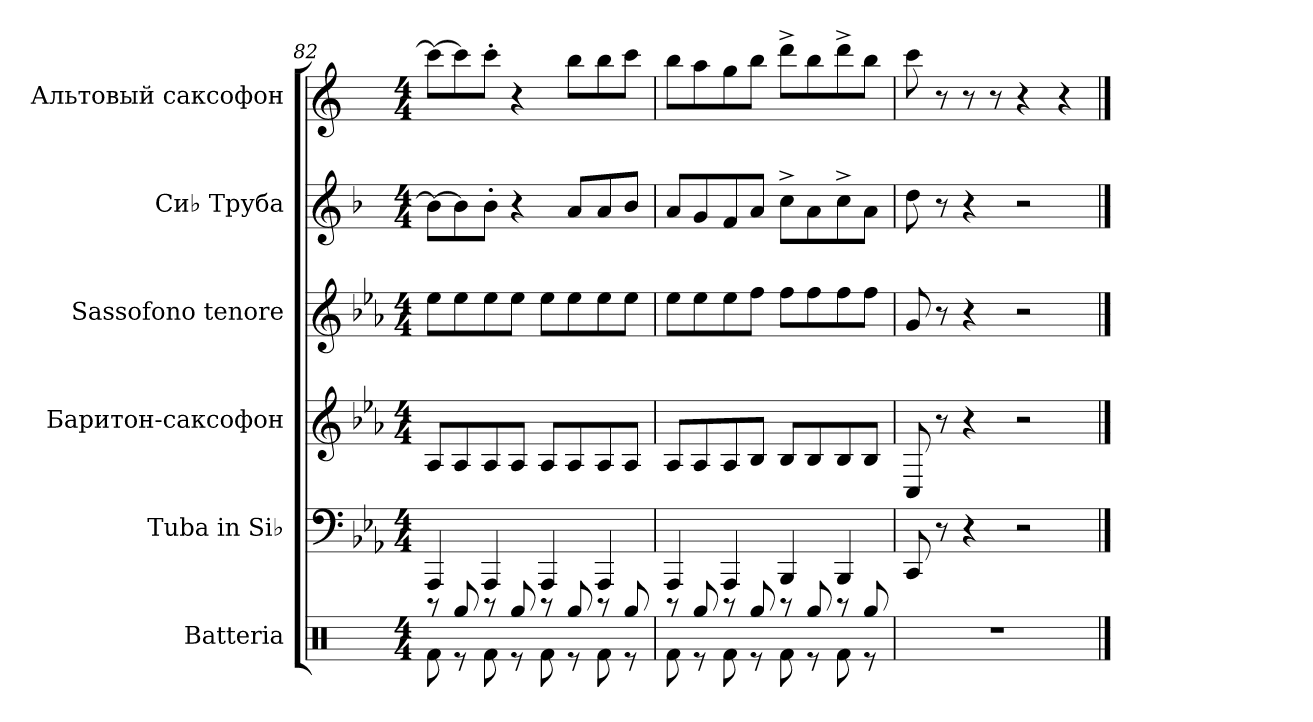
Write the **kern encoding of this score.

**kern	**kern	**kern	**kern	**kern	**kern
*part6	*part5	*part4	*part3	*part2	*part1
*staff6	*staff5	*staff4	*staff3	*staff2	*staff1
*I"Batteria	*I"Tuba in Si♭	*I"Баритон-саксофон	*I"Sassofono tenore	*I"Си♭ Труба	*I"Альтовый саксофон
*I'Batt.	*I'Tba. Si♭	*	*	*	*
!!LO:PB:g=z
*clefX	*clefF4	*clefG2	*clefG2	*clefG2	*clefG2
*	*	*ITrd12c21	*ITrd8c14	*ITrd1c2	*ITrd5c9
*k[]	*k[b-e-a-]	*k[b-e-a-]	*k[b-e-a-]	*k[b-e-a-]	*k[b-e-a-]
*M4/4	*M4/4	*M4/4	*M4/4	*M4/4	*M4/4
=82	=82	=82	=82	=82	=82
*^	*	*	*	*	*
8r	8Rf\	4AAA-/	8AA-/L	8e-\L	8a-\L_	8ee-\L_
8Rgg/	8r	.	8AA-/	8e-\	8a-\]	8ee-\]
8r	8Rf\	4AAA-/	8AA-/	8e-\	8a-'\J	8ee-'\J
8Rgg/	8r	.	8AA-/J	8e-\J	4r	4r
8r	8Rf\	4AAA-/	8AA-/L	8e-\L	.	.
8Rgg/	8r	.	8AA-/	8e-\	8g/L	8dd\L
8r	8Rf\	4AAA-/	8AA-/	8e-\	8g/	8dd\
8Rgg/	8r	.	8AA-/J	8e-\J	8a-/J	8ee-\J
=83	=83	=83	=83	=83	=83	=83
8r	8Rf\	4AAA-/	8AA-/L	8e-\L	8g/L	8dd\L
8Rgg/	8r	.	8AA-/	8e-\	8f/	8cc\
8r	8Rf\	4AAA-/	8AA-/	8e-\	8e-/	8b-\
8Rgg/	8r	.	8BB-/J	8f\J	8g/J	8dd\J
8r	8Rf\	4BBB-/	8BB-/L	8f\L	8b-^\L	8ff^\L
8Rgg/	8r	.	8BB-/	8f\	8g\	8dd\
8r	8Rf\	4BBB-/	8BB-/	8f\	8b-^\	8ff^\
8Rgg/	8r	.	8BB-/J	8f\J	8g\J	8dd\J
*v	*v	*	*	*	*	*
=84	=84	=84	=84	=84	=84
1r	8CC/	8CC/	8G/	8cc\	8ee-\
.	8r	8r	8r	8r	8r
.	4r	4r	4r	4r	8r
.	.	.	.	.	8r
.	2r	2r	2r	2r	4r
.	.	.	.	.	4r
==	==	==	==	==	==
*-	*-	*-	*-	*-	*-
